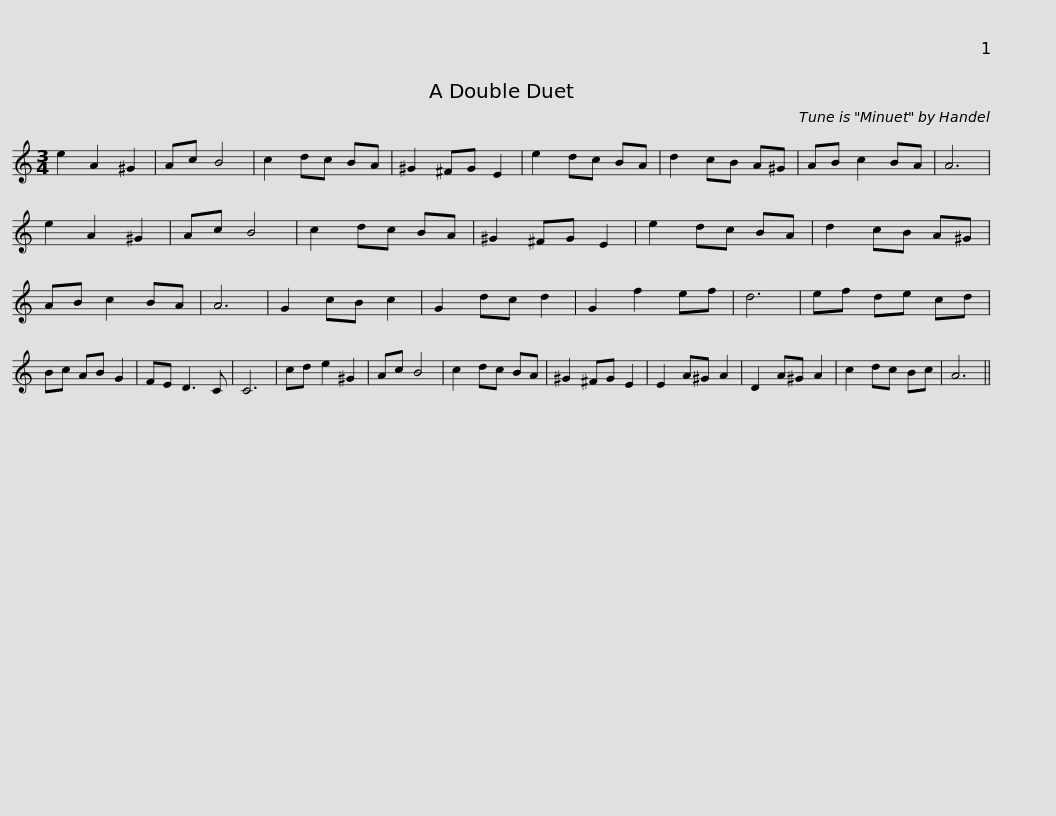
X:1
L:1/8
M:3/4
I:linebreak $
K:C
V:1 treble
V:1
 e2 A2 ^G2 | Ac B4 | c2 dc BA | ^G2 ^FG E2 | e2 dc BA | %5
 d2 cB A^G | AB c2 BA | A6 | e2 A2 ^G2 | Ac B4 |$ %10
 c2 dc BA | ^G2 ^FG E2 | e2 dc BA | d2 cB A^G | AB c2 BA | %15
 A6 | G2 cB c2 | G2 dc d2 | G2 f2 ef | d6 |$ %20
 ef de cd | Bc AB G2 | FE D3 C | C6 | cd e2 ^G2 | %25
 Ac B4 | c2 dc BA | ^G2 ^FG E2 | E2 A^G A2 |$ D2 A^G A2 | %30
 c2 dc Bc | A6 || %32
